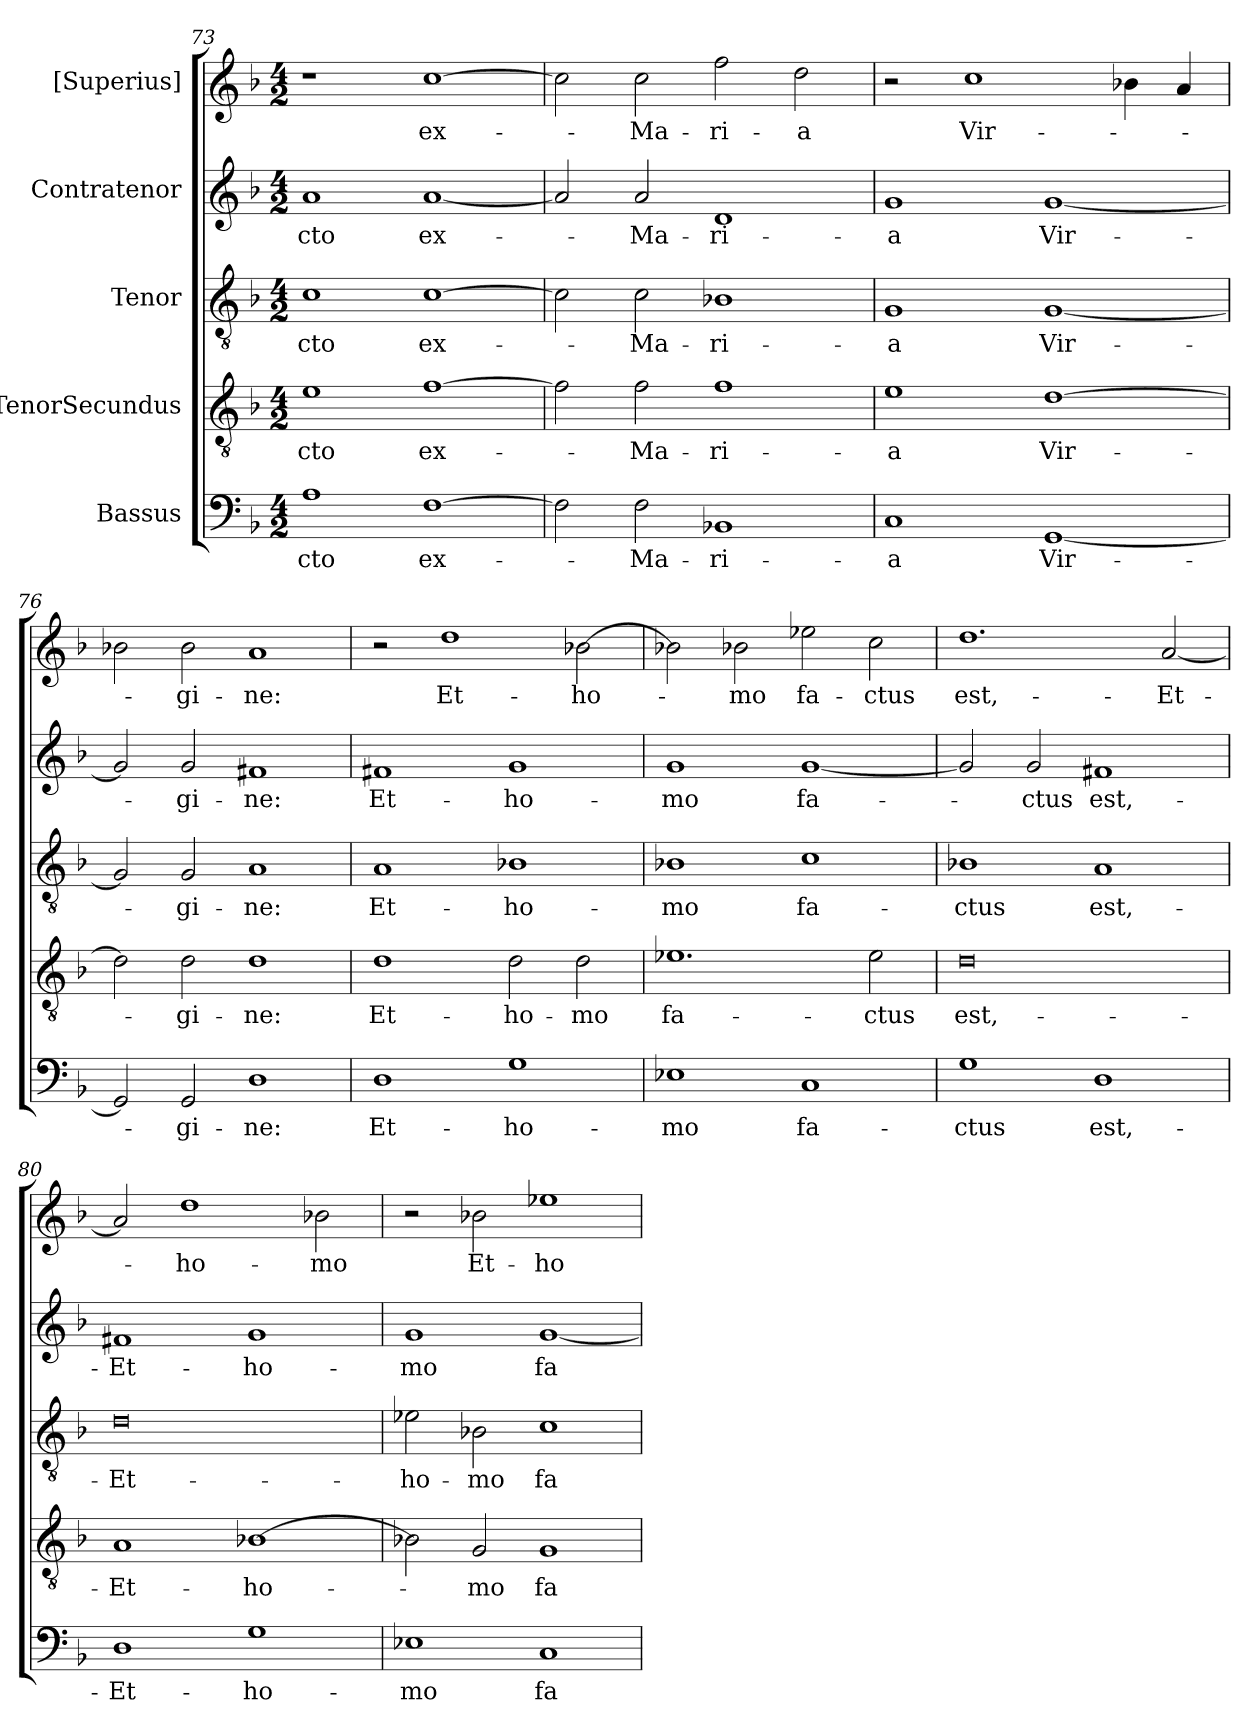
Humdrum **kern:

**kern	**text	**kern	**text	**kern	**text	**kern	**text	**kern	**text
*part5	*part5	*part4	*part4	*part3	*part3	*part2	*part2	*part1	*part1
*staff5	*staff5	*staff4	*staff4	*staff3	*staff3	*staff2	*staff2	*staff1	*staff1
*I"Bassus	*	*I"TenorSecundus	*	*I"Tenor	*	*I"Contratenor	*	*I"[Superius]	*
*clefF4	*	*clefGv2	*	*clefGv2	*	*clefG2	*	*clefG2	*
*k[b-]	*	*k[b-]	*	*k[b-]	*	*k[b-]	*	*k[b-]	*
*M4/2	*	*M4/2	*	*M4/2	*	*M4/2	*	*M4/2	*
=73	=73	=73	=73	=73	=73	=73	=73	=73	=73
1A\	-cto	1e\	-cto	1c\	-cto	1a/	-cto	1r	.
[1F\	ex-	[1f\	ex-	[1c\	ex-	[1a/	ex-	[1cc\	ex-
=74	=74	=74	=74	=74	=74	=74	=74	=74	=74
2F\]	.	2f\]	.	2c\]	.	2a/]	.	2cc\]	.
2F\	Ma-	2f\	Ma-	2c\	Ma-	2a/	Ma-	2cc\	Ma-
1BB-X/	-ri-	1f\	-ri-	1B-X\	-ri-	1d/	-ri-	2ff\	-ri-
.	.	.	.	.	.	.	.	2dd\	-a
=75	=75	=75	=75	=75	=75	=75	=75	=75	=75
1C/	-a	1e\	-a	1G/	-a	1g/	-a	2r	.
.	.	.	.	.	.	.	.	1cc\	Vir-
[1GG/	Vir-	[1d\	Vir-	[1G/	Vir-	[1g/	Vir-	.	.
.	.	.	.	.	.	.	.	4b-X\	.
.	.	.	.	.	.	.	.	4a/	.
=76	=76	=76	=76	=76	=76	=76	=76	=76	=76
2GG/]	.	2d\]	.	2G/]	.	2g/]	.	2b-X\	.
2GG/	-gi-	2d\	-gi-	2G/	-gi-	2g/	-gi-	2b-\	-gi-
1D\	-ne:	1d\	-ne:	1A/	-ne:	1f#X/	-ne:	1a/	-ne:
=77	=77	=77	=77	=77	=77	=77	=77	=77	=77
1D\	Et-	1d\	Et-	1A/	Et-	1f#X/	Et-	2r	.
.	.	.	.	.	.	.	.	1dd\	Et-
1G\	ho-	2d\	ho-	1B-X\	ho-	1g/	ho-	.	.
.	.	2d\	-mo	.	.	.	.	[2b-X\	ho-
=78	=78	=78	=78	=78	=78	=78	=78	=78	=78
1E-X\	-mo	1.e-X\	fa-	1B-X\	-mo	1g/	-mo	2b-X\]	.
.	.	.	.	.	.	.	.	2b-X\	-mo
1C/	fa-	.	.	1c\	fa-	[1g/	fa-	2ee-X\	fa-
.	.	2e-\	-ctus	.	.	.	.	2cc\	-ctus
=79	=79	=79	=79	=79	=79	=79	=79	=79	=79
1G\	-ctus	0d\	est,-	1B-X\	-ctus	2g/]	.	1.dd\	est,-
.	.	.	.	.	.	2g/	-ctus	.	.
1D\	est,-	.	.	1A/	est,-	1f#X/	est,-	.	.
.	.	.	.	.	.	.	.	[2a/	Et-
=80	=80	=80	=80	=80	=80	=80	=80	=80	=80
1D\	Et-	1A/	Et-	0d\	Et-	1f#X/	Et-	2a/]	.
.	.	.	.	.	.	.	.	1dd\	ho-
1G\	ho-	[1B-X\	ho-	.	.	1g/	ho-	.	.
.	.	.	.	.	.	.	.	2b-X\	-mo
=81	=81	=81	=81	=81	=81	=81	=81	=81	=81
1E-X\	-mo	2B-X\]	.	2e-X\	ho-	1g/	-mo	2r	.
.	.	2G/	-mo	2B-X\	-mo	.	.	2b-X\	Et-
1C/	fa-	1G/	fa-	1c\	fa-	[1g/	fa-	1ee-X\	ho-
=	=	=	=	=	=	=	=	=	=
*-	*-	*-	*-	*-	*-	*-	*-	*-	*-
